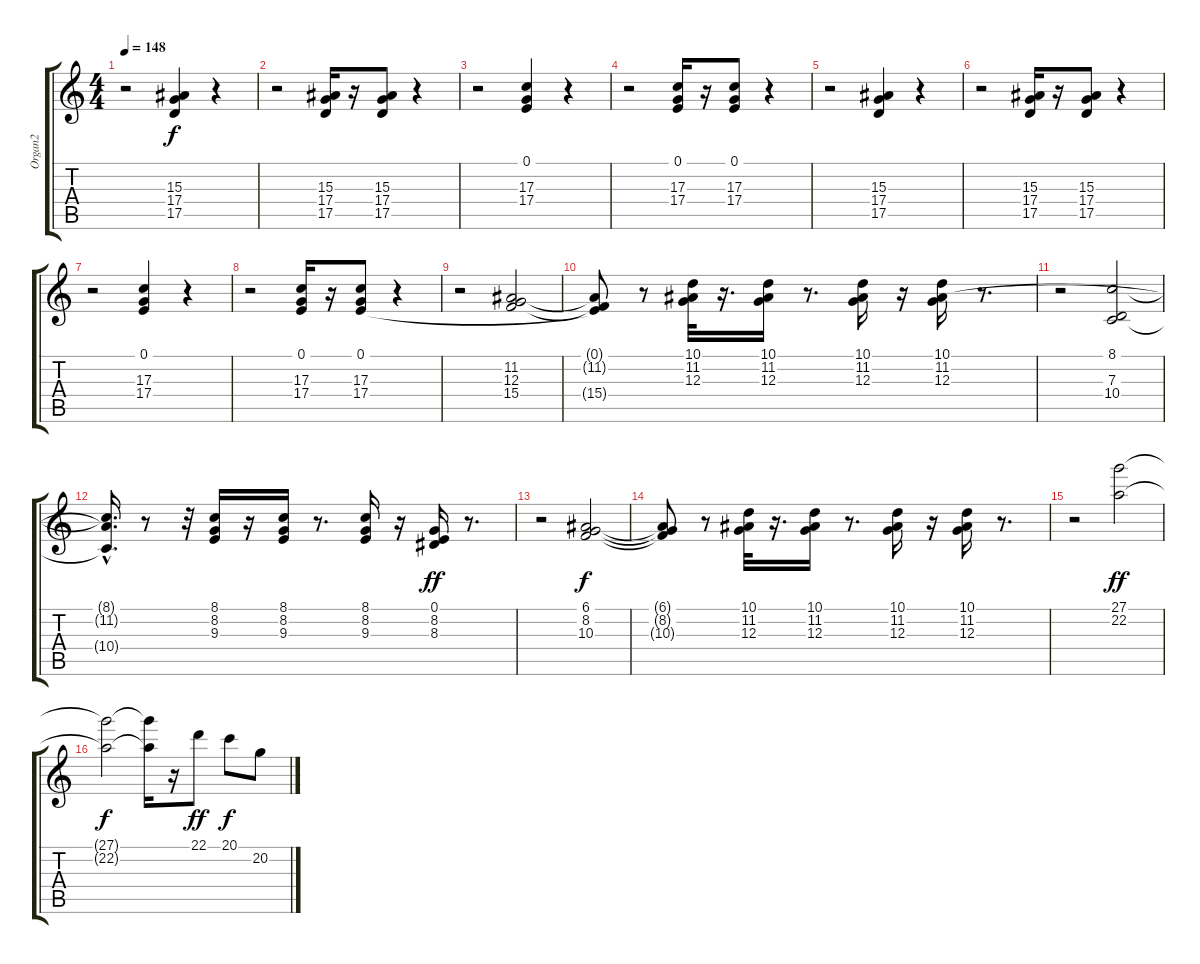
\track ("Organ2" "Organ2") {instrument percussiveorgan}
\staff {score tabs}
\tuning (E4 B3 G3 D3 A2 E2) {hide}
\ts (4 4)
\tempo 148
\clef g2
\ks c
r.2{dy f} (15.3 17.4 17.5).4 r.4 |
r.2 (15.3 17.4 17.5).16 r.16 (15.3 17.4 17.5).8 r.4 |
r.2 (0.1 17.3 17.4).4 r.4 |
r.2 (0.1 17.3 17.4).16 r.16 (0.1 17.3 17.4).8 r.4 |
r.2 (15.3 17.4 17.5).4 r.4 |
r.2 (15.3 17.4 17.5).16 r.16 (15.3 17.4 17.5).8 r.4 |
r.2 (0.1 17.3 17.4).4 r.4 |
r.2 (0.1 17.3 17.4).16 r.16 (0.1 17.3 17.4).8 r.4 |
r.2 (11.2 12.3 15.4).2 |
(0.1{t} 11.2{t} 15.4{t}).8 r.8 (10.1 11.2 12.3).32 r.16{d} (10.1 11.2 12.3).16 r.8{d} (10.1 11.2 12.3).16 r.16 (10.1 11.2 12.3).16 r.8{d} |
r.2 (8.1 7.3 10.4).2 |
(8.1{hac t} 11.2{hac t} 10.4{hac t}).16{d} r.8 r.32 (8.1 8.2 9.3).16 r.16 (8.1 8.2 9.3).16 r.8{d} (8.1 8.2 9.3).16 r.16 (0.1 8.2 8.3).16{dy ff} r.8{d} |
r.2 (6.1 8.2 10.3).2{dy f} |
(6.1{t} 8.2{t} 10.3{t}).8 r.8 (10.1 11.2 12.3).32 r.16{d} (10.1 11.2 12.3).16 r.8{d} (10.1 11.2 12.3).16 r.16 (10.1 11.2 12.3).16 r.8{d} |
r.2 (27.1 22.2).2{dy ff} |
(27.1{t} 22.2{t}).2{dy f} (27.1{t} 22.2{t}).16 r.16 22.1.8{dy ff} 20.1.8{dy f} 20.2.8
